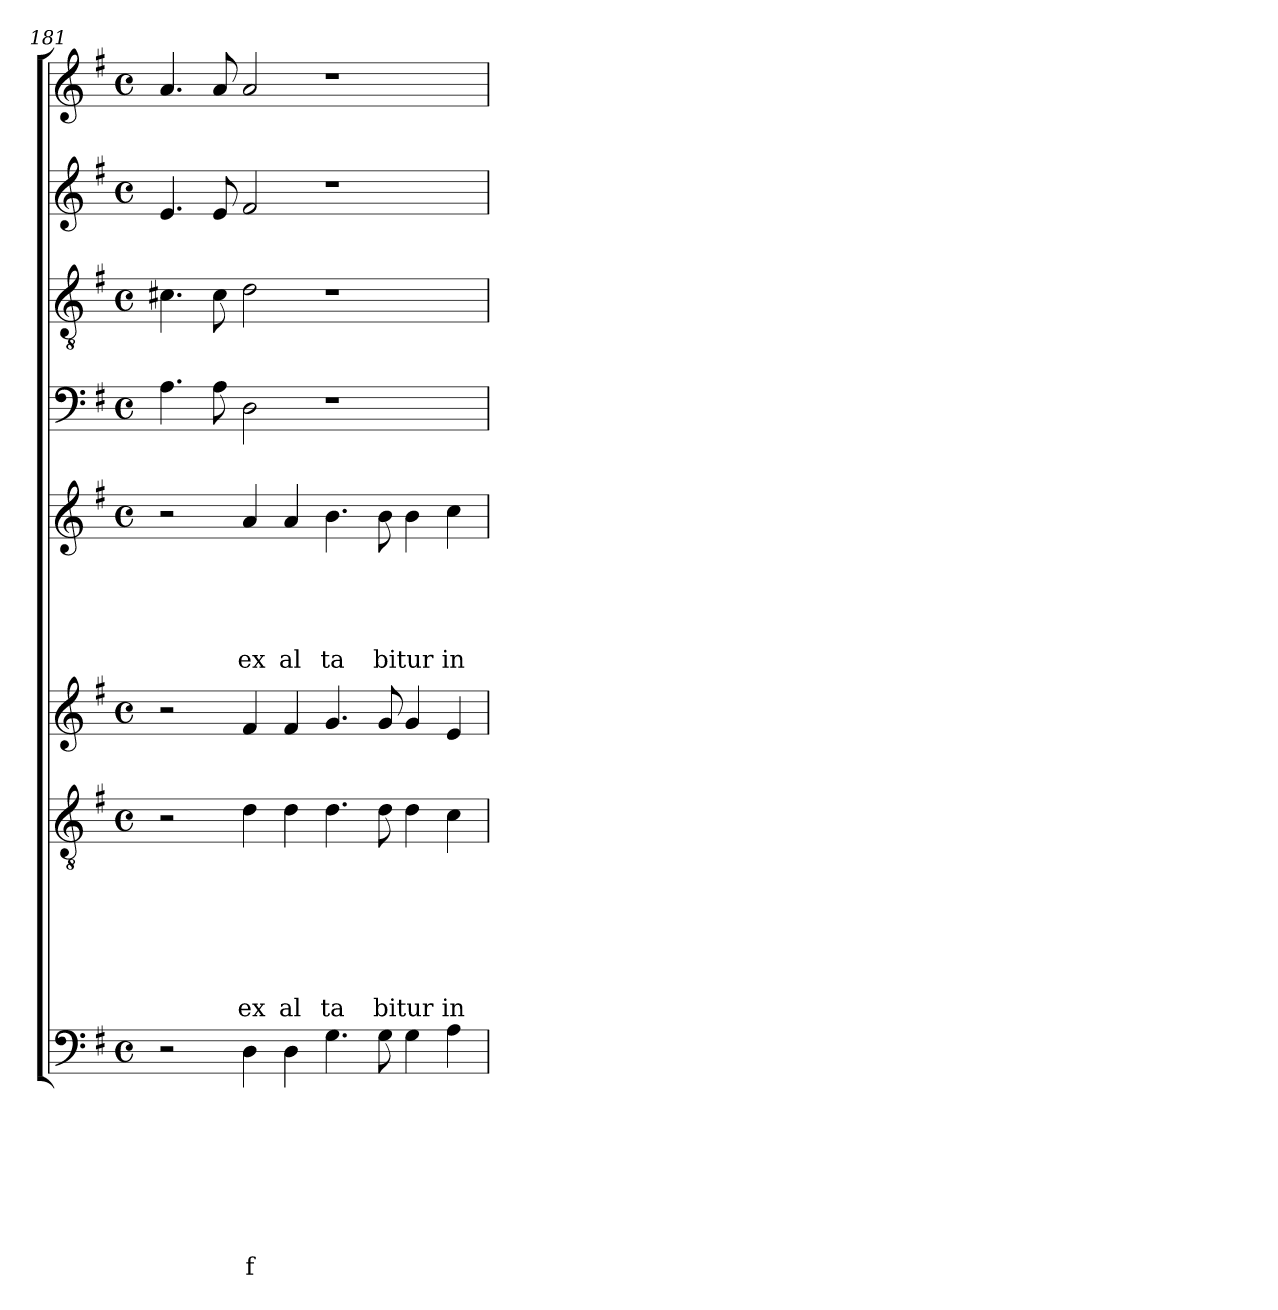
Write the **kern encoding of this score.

**kern	**text	**text	**text	**text	**text	**text	**text	**text	**kern	**text	**text	**text	**text	**text	**text	**text	**kern	**kern	**text	**text	**text	**text	**text	**kern	**kern	**kern	**kern
*part8	*part8	*part8	*part8	*part8	*part8	*part8	*part8	*part8	*part7	*part7	*part7	*part7	*part7	*part7	*part7	*part7	*part6	*part5	*part5	*part5	*part5	*part5	*part5	*part4	*part3	*part2	*part1
*staff8	*staff8	*staff8	*staff8	*staff8	*staff8	*staff8	*staff8	*staff8	*staff7	*staff7	*staff7	*staff7	*staff7	*staff7	*staff7	*staff7	*staff6	*staff5	*staff5	*staff5	*staff5	*staff5	*staff5	*staff4	*staff3	*staff2	*staff1
*clefF4	*	*	*	*	*	*	*	*	*clefGv2	*	*	*	*	*	*	*	*clefG2	*clefG2	*	*	*	*	*	*clefF4	*clefGv2	*clefG2	*clefG2
*k[f#]	*	*	*	*	*	*	*	*	*k[f#]	*	*	*	*	*	*	*	*k[f#]	*k[f#]	*	*	*	*	*	*k[f#]	*k[f#]	*k[f#]	*k[f#]
*G:	*	*	*	*	*	*	*	*	*G:	*	*	*	*	*	*	*	*G:	*G:	*	*	*	*	*	*G:	*G:	*G:	*G:
*M4/4	*	*	*	*	*	*	*	*	*M4/4	*	*	*	*	*	*	*	*M4/4	*M4/4	*	*	*	*	*	*M4/4	*M4/4	*M4/4	*M4/4
*met(c)	*	*	*	*	*	*	*	*	*met(c)	*	*	*	*	*	*	*	*met(c)	*met(c)	*	*	*	*	*	*met(c)	*met(c)	*met(c)	*met(c)
=181	=181	=181	=181	=181	=181	=181	=181	=181	=181	=181	=181	=181	=181	=181	=181	=181	=181	=181	=181	=181	=181	=181	=181	=181	=181	=181	=181
2r	.	.	.	.	.	.	.	.	2r	.	.	.	.	.	.	.	2r	2r	.	.	.	.	.	4.A\	4.c#X\	4.e/	4.a/
.	.	.	.	.	.	.	.	.	.	.	.	.	.	.	.	.	.	.	.	.	.	.	.	8A\	8c#\	8e/	8a/
!	!	!	!	!	!	!	!	!LO:LY:b	!	!	!	!	!	!	!	!LO:LY:b	!	!	!	!	!	!	!LO:LY:b	!	!	!	!
4D\	.	.	.	.	.	.	.	f	4d\	.	.	.	.	.	.	ex	4f#/	4a/	.	.	.	.	ex	2D\	2d\	2f#/	2a/
!	!	!	!	!	!	!	!	!	!	!	!	!	!	!	!	!LO:LY:b	!	!	!	!	!	!	!LO:LY:b	!	!	!	!
4D\	.	.	.	.	.	.	.	.	4d\	.	.	.	.	.	.	al	4f#/	4a/	.	.	.	.	al	.	.	.	.
!	!	!	!	!	!	!	!	!	!	!	!	!	!	!	!	!LO:LY:b	!	!	!	!	!	!	!LO:LY:b	!	!	!	!
4.G\	.	.	.	.	.	.	.	.	4.d\	.	.	.	.	.	.	ta	4.g/	4.b\	.	.	.	.	ta	1r	1r	1r	1r
!	!	!	!	!	!	!	!	!	!	!	!	!	!	!	!	!LO:LY:b	!	!	!	!	!	!	!LO:LY:b	!	!	!	!
8G\	.	.	.	.	.	.	.	.	8d\	.	.	.	.	.	.	bitur	8g/	8b\	.	.	.	.	bitur	.	.	.	.
4G\	.	.	.	.	.	.	.	.	4d\	.	.	.	.	.	.	.	4g/	4b\	.	.	.	.	.	.	.	.	.
!	!	!	!	!	!	!	!	!	!	!	!	!	!	!	!	!LO:LY:b	!	!	!	!	!	!	!LO:LY:b	!	!	!	!
4A\	.	.	.	.	.	.	.	.	4c\	.	.	.	.	.	.	in	4e/	4cc\	.	.	.	.	in	.	.	.	.
=	=	=	=	=	=	=	=	=	=	=	=	=	=	=	=	=	=	=	=	=	=	=	=	=	=	=	=
*-	*-	*-	*-	*-	*-	*-	*-	*-	*-	*-	*-	*-	*-	*-	*-	*-	*-	*-	*-	*-	*-	*-	*-	*-	*-	*-	*-
